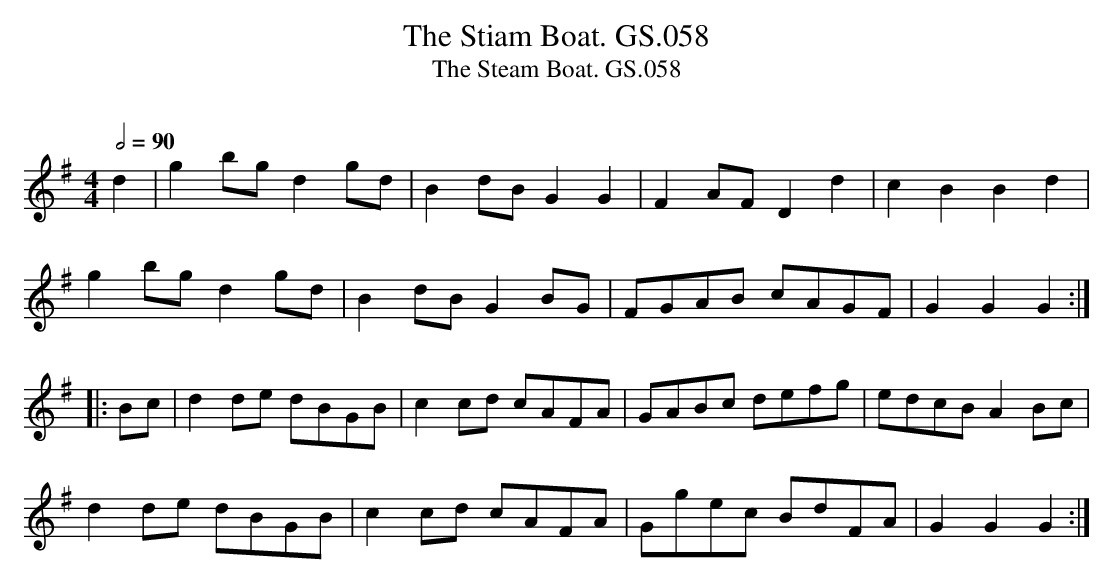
X:1
T:Stiam Boat. GS.058, The
T:Steam Boat. GS.058, The
M:4/4
L:1/8
Q:1/2=90
O:
K:G major
d2 | g2 bg d2 gd | B2 dB G2G2 | F2 AF D2 d2 | c2 B2 B2 d2 |
g2 bg d2 gd| B2 dB G2 BG | FGAB cAGF | G2G2G2 :|
|: Bc | d2 de dBGB | c2 cd cAFA | GABc defg | edcB A2 Bc |
d2 de dBGB | c2 cd cAFA | Ggec BdFA | G2G2G2 :|
